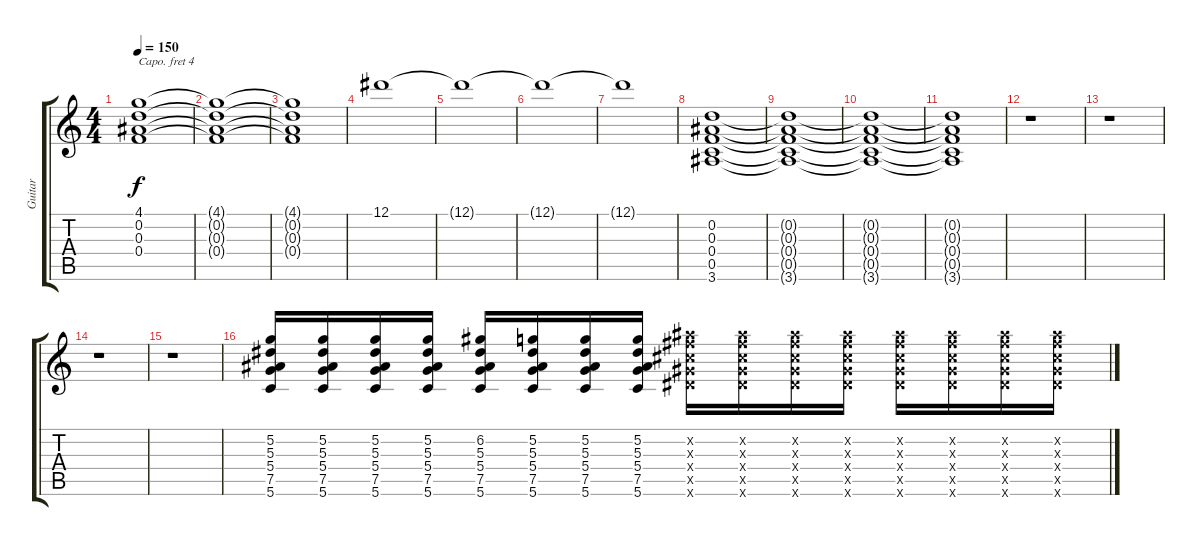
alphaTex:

\track ("Guitar" "Guitar") {instrument distortionguitar}
\staff {score tabs}
\capo 4
\tuning (B3 Bb3 Gb3 Db3 Ab2 Eb2) {hide}
\ts (4 4)
\tempo 150
\clef g2
\ks c
(4.1{t} 0.2{t} 0.3{t} 0.4{t}).1{dy f} |
(4.1{t} 0.2{t} 0.3{t} 0.4{t}).1 |
(4.1{t} 0.2{t} 0.3{t} 0.4{t}).1 |
12.1.1 |
12.1{t}.1 |
12.1{t}.1 |
12.1{t}.1 |
(0.2 0.3 0.4 0.5 3.6).1 |
(0.2{t} 0.3{t} 0.4{t} 0.5{t} 3.6{t}).1 |
(0.2{t} 0.3{t} 0.4{t} 0.5{t} 3.6{t}).1 |
(0.2{t} 0.3{t} 0.4{t} 0.5{t} 3.6{t}).1 |
r.1 |
r.1 |
r.1 |
r.1 |
(5.2 5.3 5.4 7.5 5.6).16 (5.2 5.3 5.4 7.5 5.6).16 (5.2 5.3 5.4 7.5 5.6).16 (5.2 5.3 5.4 7.5 5.6).16 (6.2 5.3 5.4 7.5 5.6).16 (5.2 5.3 5.4 7.5 5.6).16 (5.2 5.3 5.4 7.5 5.6).16 (5.2 5.3 5.4 7.5 5.6).16 (8.2{x} 8.3{x} 8.4{x} 8.5{x} 8.6{x}).16 (8.2{x} 8.3{x} 8.4{x} 8.5{x} 8.6{x}).16 (8.2{x} 8.3{x} 8.4{x} 8.5{x} 8.6{x}).16 (8.2{x} 8.3{x} 8.4{x} 8.5{x} 8.6{x}).16 (8.2{x} 8.3{x} 8.4{x} 8.5{x} 8.6{x}).16 (8.2{x} 8.3{x} 8.4{x} 8.5{x} 8.6{x}).16 (8.2{x} 8.3{x} 8.4{x} 8.5{x} 8.6{x}).16 (8.2{x} 8.3{x} 8.4{x} 8.5{x} 8.6{x}).16
